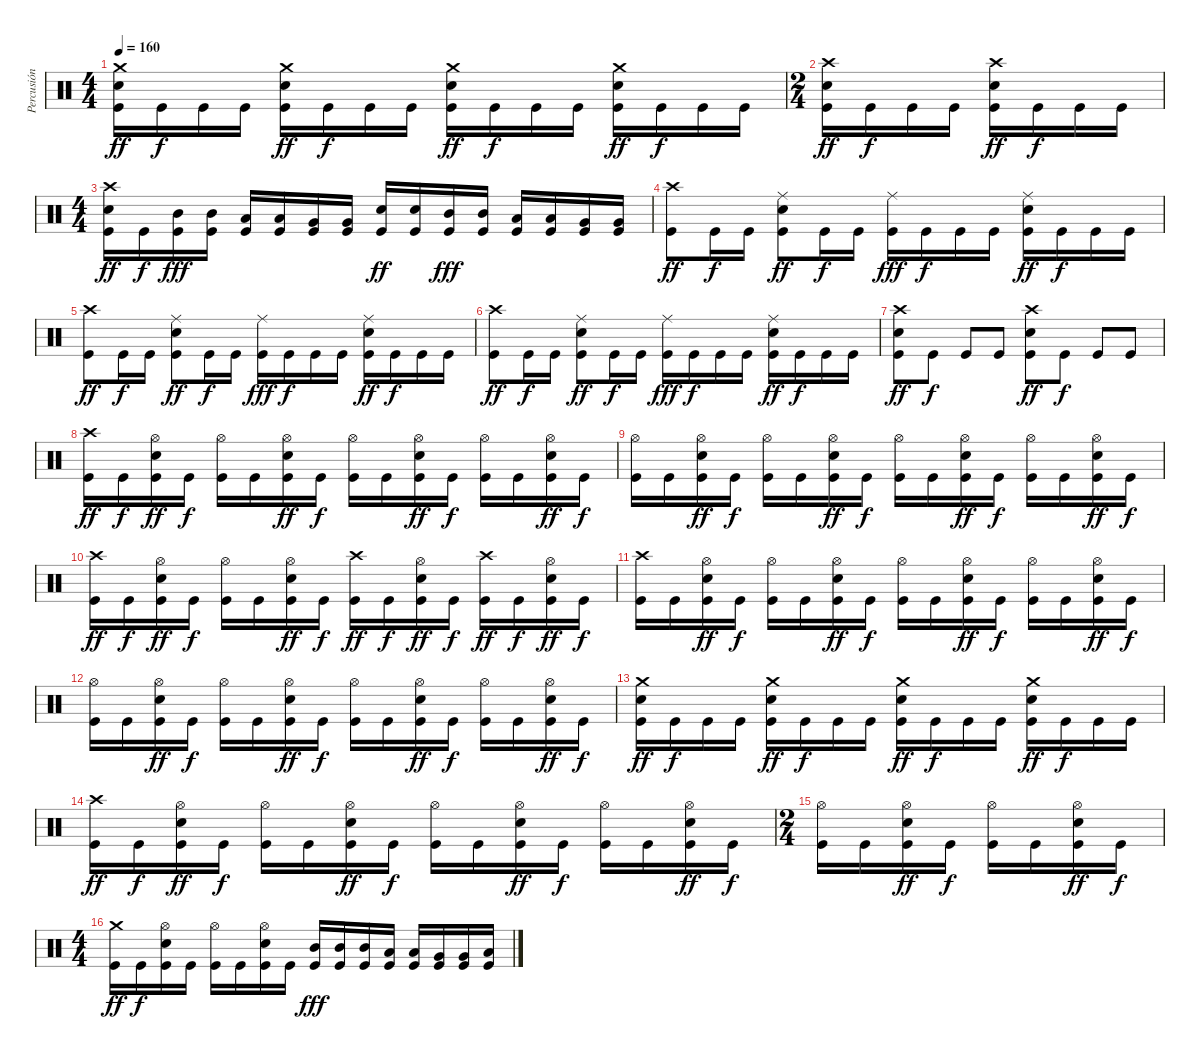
\track ("Percusión" "Percusión") {instrument percussion}
\staff {score}
\articulation defaults
\ts (4 4)
\tempo 160
\clef neutral
\ks c
("Kick (hit)" "Electric Snare (hit)" "Crash medium (hit)").16{dy ff} "Kick (hit)".16{dy f} "Kick (hit)".16 "Kick (hit)".16 ("Kick (hit)" "Electric Snare (hit)" "Crash medium (hit)").16{dy ff} "Kick (hit)".16{dy f} "Kick (hit)".16 "Kick (hit)".16 ("Kick (hit)" "Electric Snare (hit)" "Crash medium (hit)").16{dy ff} "Kick (hit)".16{dy f} "Kick (hit)".16 "Kick (hit)".16 ("Kick (hit)" "Electric Snare (hit)" "Crash medium (hit)").16{dy ff} "Kick (hit)".16{dy f} "Kick (hit)".16 "Kick (hit)".16 |
\ts (2 4)
("Kick (hit)" "Electric Snare (hit)" "Crash high (hit)").16{dy ff} "Kick (hit)".16{dy f} "Kick (hit)".16 "Kick (hit)".16 ("Kick (hit)" "Electric Snare (hit)" "Crash high (hit)").16{dy ff} "Kick (hit)".16{dy f} "Kick (hit)".16 "Kick (hit)".16 |
\ts (4 4)
("Kick (hit)" "Electric Snare (hit)" "Crash high (hit)").16{dy ff} "Kick (hit)".16{dy f} ("Kick (hit)" "Mid Tom (hit)").16{dy fff} ("Kick (hit)" "Mid Tom (hit)").16 ("Kick (hit)" "Low Tom (hit)").16 ("Kick (hit)" "Low Tom (hit)").16 ("Kick (hit)" "Very Low Tom (hit)").16 ("Kick (hit)" "Very Low Tom (hit)").16 ("Kick (hit)" "Electric Snare (hit)").16{dy ff} ("Kick (hit)" "Electric Snare (hit)").16 ("Kick (hit)" "Mid Tom (hit)").16{dy fff} ("Kick (hit)" "Mid Tom (hit)").16 ("Kick (hit)" "Low Tom (hit)").16 ("Kick (hit)" "Low Tom (hit)").16 ("Kick (hit)" "Very Low Tom (hit)").16 ("Kick (hit)" "Very Low Tom (hit)").16 |
("Kick (hit)" "Crash high (hit)").8{dy ff} "Kick (hit)".16{dy f} "Kick (hit)".16 ("Kick (hit)" "Ride (middle)" "Electric Snare (hit)").8{dy ff} "Kick (hit)".16{dy f} "Kick (hit)".16 ("Kick (hit)" "Ride (middle)").16{dy fff} "Kick (hit)".16{dy f} "Kick (hit)".16 "Kick (hit)".16 ("Kick (hit)" "Ride (middle)" "Electric Snare (hit)").16{dy ff} "Kick (hit)".16{dy f} "Kick (hit)".16 "Kick (hit)".16 |
("Kick (hit)" "Crash high (hit)").8{dy ff} "Kick (hit)".16{dy f} "Kick (hit)".16 ("Kick (hit)" "Ride (middle)" "Electric Snare (hit)").8{dy ff} "Kick (hit)".16{dy f} "Kick (hit)".16 ("Kick (hit)" "Ride (middle)").16{dy fff} "Kick (hit)".16{dy f} "Kick (hit)".16 "Kick (hit)".16 ("Kick (hit)" "Ride (middle)" "Electric Snare (hit)").16{dy ff} "Kick (hit)".16{dy f} "Kick (hit)".16 "Kick (hit)".16 |
("Kick (hit)" "Crash high (hit)").8{dy ff} "Kick (hit)".16{dy f} "Kick (hit)".16 ("Kick (hit)" "Ride (middle)" "Electric Snare (hit)").8{dy ff} "Kick (hit)".16{dy f} "Kick (hit)".16 ("Kick (hit)" "Ride (middle)").16{dy fff} "Kick (hit)".16{dy f} "Kick (hit)".16 "Kick (hit)".16 ("Kick (hit)" "Ride (middle)" "Electric Snare (hit)").16{dy ff} "Kick (hit)".16{dy f} "Kick (hit)".16 "Kick (hit)".16 |
("Kick (hit)" "Electric Snare (hit)" "Crash high (hit)").8{dy ff} "Kick (hit)".8{dy f} "Kick (hit)".8 "Kick (hit)".8 ("Kick (hit)" "Electric Snare (hit)" "Crash high (hit)").8{dy ff} "Kick (hit)".8{dy f} "Kick (hit)".8 "Kick (hit)".8 |
("Kick (hit)" "Crash high (hit)").16{dy ff} "Kick (hit)".16{dy f} ("Kick (hit)" "Electric Snare (hit)" "Hi-Hat (open)").16{dy ff} "Kick (hit)".16{dy f} ("Kick (hit)" "Hi-Hat (open)").16 "Kick (hit)".16 ("Kick (hit)" "Electric Snare (hit)" "Hi-Hat (open)").16{dy ff} "Kick (hit)".16{dy f} ("Kick (hit)" "Hi-Hat (open)").16 "Kick (hit)".16 ("Kick (hit)" "Electric Snare (hit)" "Hi-Hat (open)").16{dy ff} "Kick (hit)".16{dy f} ("Kick (hit)" "Hi-Hat (open)").16 "Kick (hit)".16 ("Kick (hit)" "Electric Snare (hit)" "Hi-Hat (open)").16{dy ff} "Kick (hit)".16{dy f} |
("Kick (hit)" "Hi-Hat (open)").16 "Kick (hit)".16 ("Kick (hit)" "Electric Snare (hit)" "Hi-Hat (open)").16{dy ff} "Kick (hit)".16{dy f} ("Kick (hit)" "Hi-Hat (open)").16 "Kick (hit)".16 ("Kick (hit)" "Electric Snare (hit)" "Hi-Hat (open)").16{dy ff} "Kick (hit)".16{dy f} ("Kick (hit)" "Hi-Hat (open)").16 "Kick (hit)".16 ("Kick (hit)" "Electric Snare (hit)" "Hi-Hat (open)").16{dy ff} "Kick (hit)".16{dy f} ("Kick (hit)" "Hi-Hat (open)").16 "Kick (hit)".16 ("Kick (hit)" "Electric Snare (hit)" "Hi-Hat (open)").16{dy ff} "Kick (hit)".16{dy f} |
("Kick (hit)" "Crash high (hit)").16{dy ff} "Kick (hit)".16{dy f} ("Kick (hit)" "Electric Snare (hit)" "Hi-Hat (open)").16{dy ff} "Kick (hit)".16{dy f} ("Kick (hit)" "Hi-Hat (open)").16 "Kick (hit)".16 ("Kick (hit)" "Electric Snare (hit)" "Hi-Hat (open)").16{dy ff} "Kick (hit)".16{dy f} ("Kick (hit)" "Crash high (hit)").16{dy ff} "Kick (hit)".16{dy f} ("Kick (hit)" "Electric Snare (hit)" "Hi-Hat (open)").16{dy ff} "Kick (hit)".16{dy f} ("Kick (hit)" "Crash high (hit)").16{dy ff} "Kick (hit)".16{dy f} ("Kick (hit)" "Electric Snare (hit)" "Hi-Hat (open)").16{dy ff} "Kick (hit)".16{dy f} |
("Kick (hit)" "Crash high (hit)").16 "Kick (hit)".16 ("Kick (hit)" "Electric Snare (hit)" "Hi-Hat (open)").16{dy ff} "Kick (hit)".16{dy f} ("Kick (hit)" "Hi-Hat (open)").16 "Kick (hit)".16 ("Kick (hit)" "Electric Snare (hit)" "Hi-Hat (open)").16{dy ff} "Kick (hit)".16{dy f} ("Kick (hit)" "Hi-Hat (open)").16 "Kick (hit)".16 ("Kick (hit)" "Electric Snare (hit)" "Hi-Hat (open)").16{dy ff} "Kick (hit)".16{dy f} ("Kick (hit)" "Hi-Hat (open)").16 "Kick (hit)".16 ("Kick (hit)" "Electric Snare (hit)" "Hi-Hat (open)").16{dy ff} "Kick (hit)".16{dy f} |
("Kick (hit)" "Hi-Hat (open)").16 "Kick (hit)".16 ("Kick (hit)" "Electric Snare (hit)" "Hi-Hat (open)").16{dy ff} "Kick (hit)".16{dy f} ("Kick (hit)" "Hi-Hat (open)").16 "Kick (hit)".16 ("Kick (hit)" "Electric Snare (hit)" "Hi-Hat (open)").16{dy ff} "Kick (hit)".16{dy f} ("Kick (hit)" "Hi-Hat (open)").16 "Kick (hit)".16 ("Kick (hit)" "Electric Snare (hit)" "Hi-Hat (open)").16{dy ff} "Kick (hit)".16{dy f} ("Kick (hit)" "Hi-Hat (open)").16 "Kick (hit)".16 ("Kick (hit)" "Electric Snare (hit)" "Hi-Hat (open)").16{dy ff} "Kick (hit)".16{dy f} |
("Kick (hit)" "Electric Snare (hit)" "Crash medium (hit)").16{dy ff} "Kick (hit)".16{dy f} "Kick (hit)".16 "Kick (hit)".16 ("Kick (hit)" "Electric Snare (hit)" "Crash medium (hit)").16{dy ff} "Kick (hit)".16{dy f} "Kick (hit)".16 "Kick (hit)".16 ("Kick (hit)" "Electric Snare (hit)" "Crash medium (hit)").16{dy ff} "Kick (hit)".16{dy f} "Kick (hit)".16 "Kick (hit)".16 ("Kick (hit)" "Electric Snare (hit)" "Crash medium (hit)").16{dy ff} "Kick (hit)".16{dy f} "Kick (hit)".16 "Kick (hit)".16 |
("Kick (hit)" "Crash high (hit)").16{dy ff} "Kick (hit)".16{dy f} ("Kick (hit)" "Electric Snare (hit)" "Hi-Hat (open)").16{dy ff} "Kick (hit)".16{dy f} ("Kick (hit)" "Hi-Hat (open)").16 "Kick (hit)".16 ("Kick (hit)" "Electric Snare (hit)" "Hi-Hat (open)").16{dy ff} "Kick (hit)".16{dy f} ("Kick (hit)" "Hi-Hat (open)").16 "Kick (hit)".16 ("Kick (hit)" "Electric Snare (hit)" "Hi-Hat (open)").16{dy ff} "Kick (hit)".16{dy f} ("Kick (hit)" "Hi-Hat (open)").16 "Kick (hit)".16 ("Kick (hit)" "Electric Snare (hit)" "Hi-Hat (open)").16{dy ff} "Kick (hit)".16{dy f} |
\ts (2 4)
("Kick (hit)" "Hi-Hat (open)").16 "Kick (hit)".16 ("Kick (hit)" "Electric Snare (hit)" "Hi-Hat (open)").16{dy ff} "Kick (hit)".16{dy f} ("Kick (hit)" "Hi-Hat (open)").16 "Kick (hit)".16 ("Kick (hit)" "Electric Snare (hit)" "Hi-Hat (open)").16{dy ff} "Kick (hit)".16{dy f} |
\ts (4 4)
("Kick (hit)" "Crash medium (hit)").16{dy ff} "Kick (hit)".16{dy f} ("Kick (hit)" "Electric Snare (hit)" "Hi-Hat (open)").16 "Kick (hit)".16 ("Kick (hit)" "Hi-Hat (open)").16 "Kick (hit)".16 ("Kick (hit)" "Electric Snare (hit)" "Hi-Hat (open)").16 "Kick (hit)".16 ("Kick (hit)" "Mid Tom (hit)").16{dy fff} ("Kick (hit)" "Mid Tom (hit)").16 ("Kick (hit)" "Mid Tom (hit)").16 ("Kick (hit)" "Low Tom (hit)").16 ("Kick (hit)" "Low Tom (hit)").16 ("Kick (hit)" "Very Low Tom (hit)").16 ("Kick (hit)" "Very Low Tom (hit)").16 ("Kick (hit)" "Low Floor Tom (hit)").16
